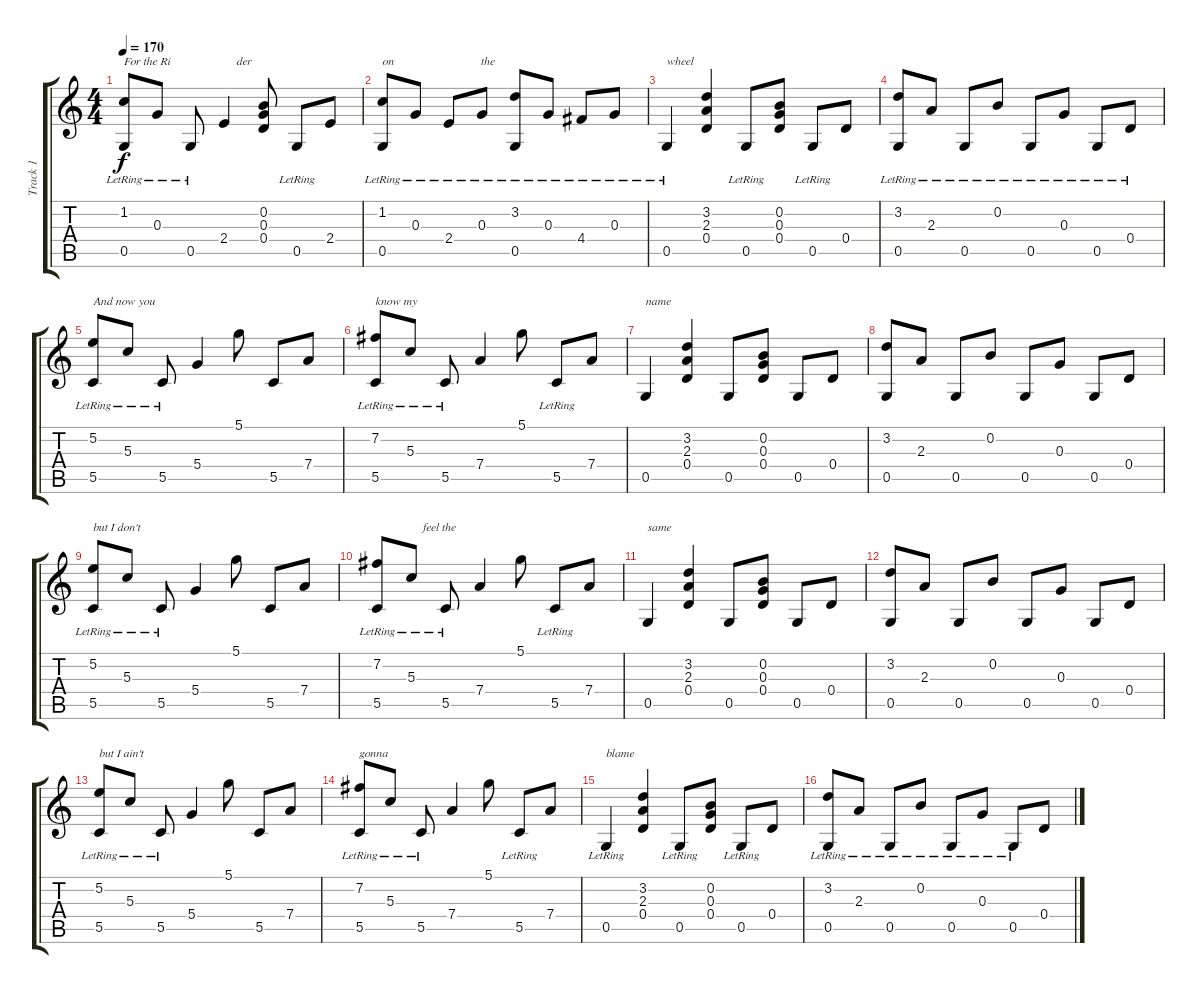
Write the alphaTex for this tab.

\track ("Track 1" "Track 1") {instrument acousticguitarsteel}
\staff {score tabs}
\tuning (D4 B3 G3 D3 G2 E2) {hide}
\ts (4 4)
\tempo 170
\clef g2
\ks c
(1.2{lr} 0.5{lr}).8{txt "For the Ri                      der" dy f} 0.3{lr}.8 0.5{lr}.8 2.4.4 (0.2 0.3 0.4).8 0.5{lr}.8 2.4.8 |
(1.2 0.5{lr}).8{txt "on                             the"} 0.3{lr}.8 2.4{lr}.8 0.3{lr}.8 (3.2 0.5{lr}).8 0.3{lr}.8 4.4{lr}.8 0.3{lr}.8 |
0.5{lr}.4{txt "wheel"} (3.2 2.3 0.4).4 0.5{lr}.8 (0.2 0.3 0.4).8 0.5{lr}.8 0.4.8 |
(3.2 0.5{lr}).8 2.3{lr}.8 0.5{lr}.8 0.2{lr}.8 0.5{lr}.8 0.3{lr}.8 0.5{lr}.8 0.4{lr}.8 |
(5.2 5.5{lr}).8{txt "And now you"} 5.3{lr}.8 5.5{lr}.8 5.4.4 5.1.8 5.5.8 7.4.8 |
(7.2 5.5{lr}).8{txt "know my "} 5.3{lr}.8 5.5{lr}.8 7.4.4 5.1.8 5.5{lr}.8 7.4.8 |
0.5.4{txt "name"} (3.2 2.3 0.4).4 0.5.8 (0.2 0.3 0.4).8 0.5.8 0.4.8 |
(3.2 0.5).8 2.3.8 0.5.8 0.2.8 0.5.8 0.3.8 0.5.8 0.4.8 |
(5.2 5.5{lr}).8{txt "but I don't"} 5.3{lr}.8 5.5{lr}.8 5.4.4 5.1.8 5.5.8 7.4.8 |
(7.2 5.5{lr}).8{txt "               feel the"} 5.3{lr}.8 5.5{lr}.8 7.4.4 5.1.8 5.5{lr}.8 7.4.8 |
0.5.4{txt "same"} (3.2 2.3 0.4).4 0.5.8 (0.2 0.3 0.4).8 0.5.8 0.4.8 |
(3.2 0.5).8 2.3.8 0.5.8 0.2.8 0.5.8 0.3.8 0.5.8 0.4.8 |
(5.2 5.5{lr}).8{txt "but I ain't"} 5.3{lr}.8 5.5{lr}.8 5.4.4 5.1.8 5.5.8 7.4.8 |
(7.2 5.5{lr}).8{txt "gonna "} 5.3{lr}.8 5.5{lr}.8 7.4.4 5.1.8 5.5{lr}.8 7.4.8 |
0.5{lr}.4{txt "blame"} (3.2 2.3 0.4).4 0.5{lr}.8 (0.2 0.3 0.4).8 0.5{lr}.8 0.4.8 |
(3.2 0.5{lr}).8 2.3{lr}.8 0.5{lr}.8 0.2{lr}.8 0.5{lr}.8 0.3{lr}.8 0.5{lr}.8 0.4.8
